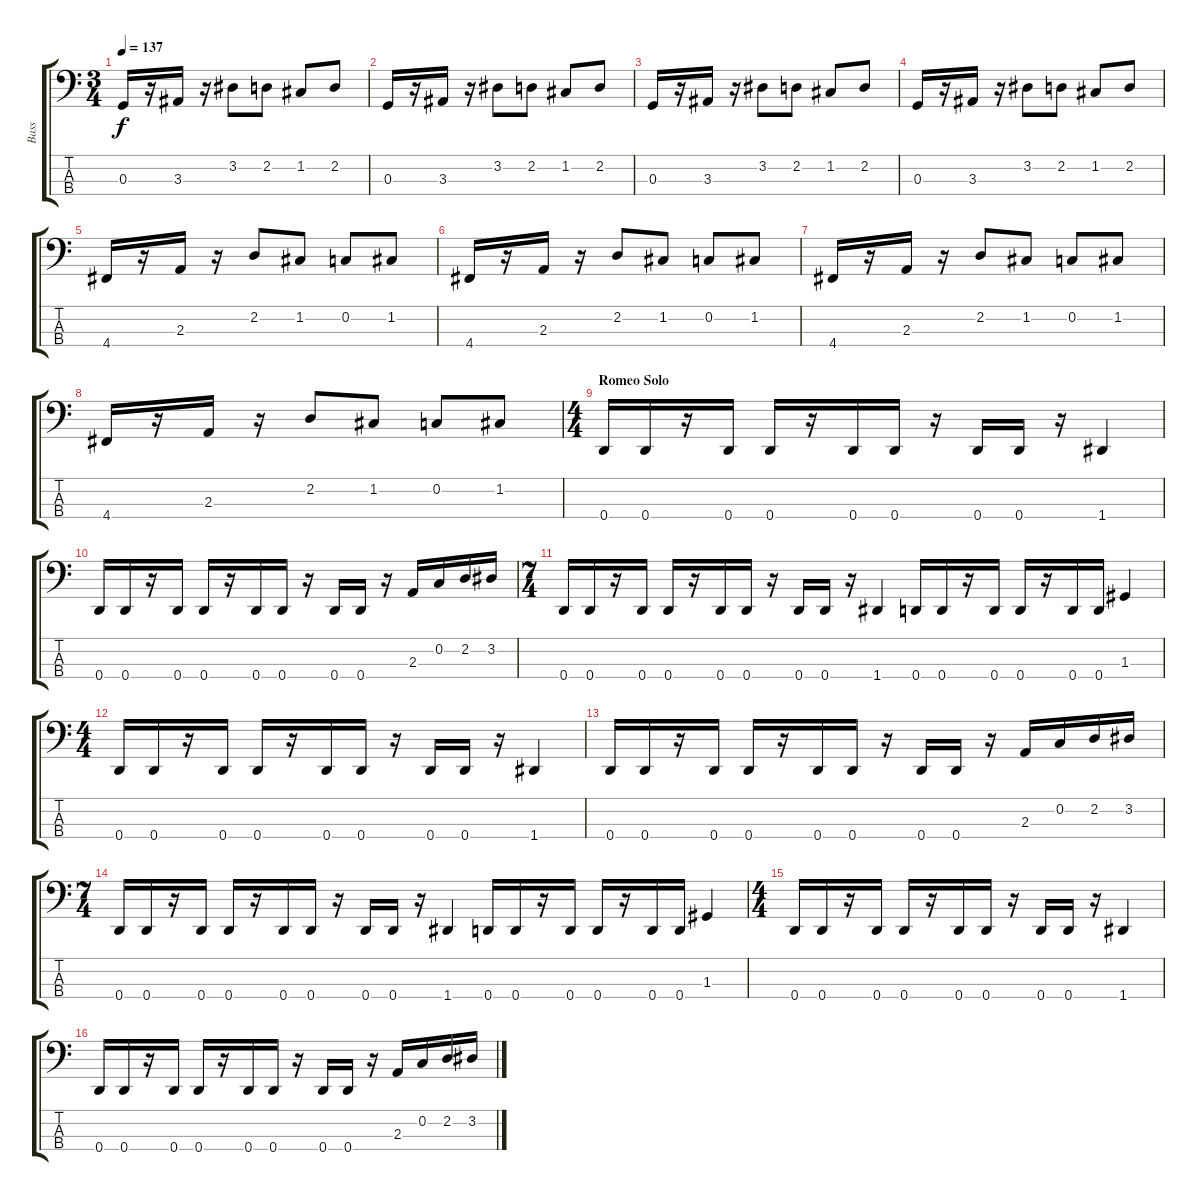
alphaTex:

\track ("Bass" "Bass") {instrument electricbassfinger}
\staff {score tabs}
\tuning (F2 C2 G1 D1) {hide}
\ts (3 4)
\tempo 137
\clef f4
\ks c
0.3.16{dy f} r.16 3.3.16 r.16 3.2.8 2.2.8 1.2.8 2.2.8 |
0.3.16 r.16 3.3.16 r.16 3.2.8 2.2.8 1.2.8 2.2.8 |
0.3.16 r.16 3.3.16 r.16 3.2.8 2.2.8 1.2.8 2.2.8 |
0.3.16 r.16 3.3.16 r.16 3.2.8 2.2.8 1.2.8 2.2.8 |
4.4.16 r.16 2.3.16 r.16 2.2.8 1.2.8 0.2.8 1.2.8 |
4.4.16 r.16 2.3.16 r.16 2.2.8 1.2.8 0.2.8 1.2.8 |
4.4.16 r.16 2.3.16 r.16 2.2.8 1.2.8 0.2.8 1.2.8 |
4.4.16 r.16 2.3.16 r.16 2.2.8 1.2.8 0.2.8 1.2.8 |
\ts (4 4)
\section ("" "Romeo Solo")
0.4.16 0.4.16 r.16 0.4.16 0.4.16 r.16 0.4.16 0.4.16 r.16 0.4.16 0.4.16 r.16 1.4.4 |
0.4.16 0.4.16 r.16 0.4.16 0.4.16 r.16 0.4.16 0.4.16 r.16 0.4.16 0.4.16 r.16 2.3.16 0.2.16 2.2.16 3.2.16 |
\ts (7 4)
0.4.16 0.4.16 r.16 0.4.16 0.4.16 r.16 0.4.16 0.4.16 r.16 0.4.16 0.4.16 r.16 1.4.4 0.4.16 0.4.16 r.16 0.4.16 0.4.16 r.16 0.4.16 0.4.16 1.3.4 |
\ts (4 4)
0.4.16 0.4.16 r.16 0.4.16 0.4.16 r.16 0.4.16 0.4.16 r.16 0.4.16 0.4.16 r.16 1.4.4 |
0.4.16 0.4.16 r.16 0.4.16 0.4.16 r.16 0.4.16 0.4.16 r.16 0.4.16 0.4.16 r.16 2.3.16 0.2.16 2.2.16 3.2.16 |
\ts (7 4)
0.4.16 0.4.16 r.16 0.4.16 0.4.16 r.16 0.4.16 0.4.16 r.16 0.4.16 0.4.16 r.16 1.4.4 0.4.16 0.4.16 r.16 0.4.16 0.4.16 r.16 0.4.16 0.4.16 1.3.4 |
\ts (4 4)
0.4.16 0.4.16 r.16 0.4.16 0.4.16 r.16 0.4.16 0.4.16 r.16 0.4.16 0.4.16 r.16 1.4.4 |
0.4.16 0.4.16 r.16 0.4.16 0.4.16 r.16 0.4.16 0.4.16 r.16 0.4.16 0.4.16 r.16 2.3.16 0.2.16 2.2.16 3.2.16
